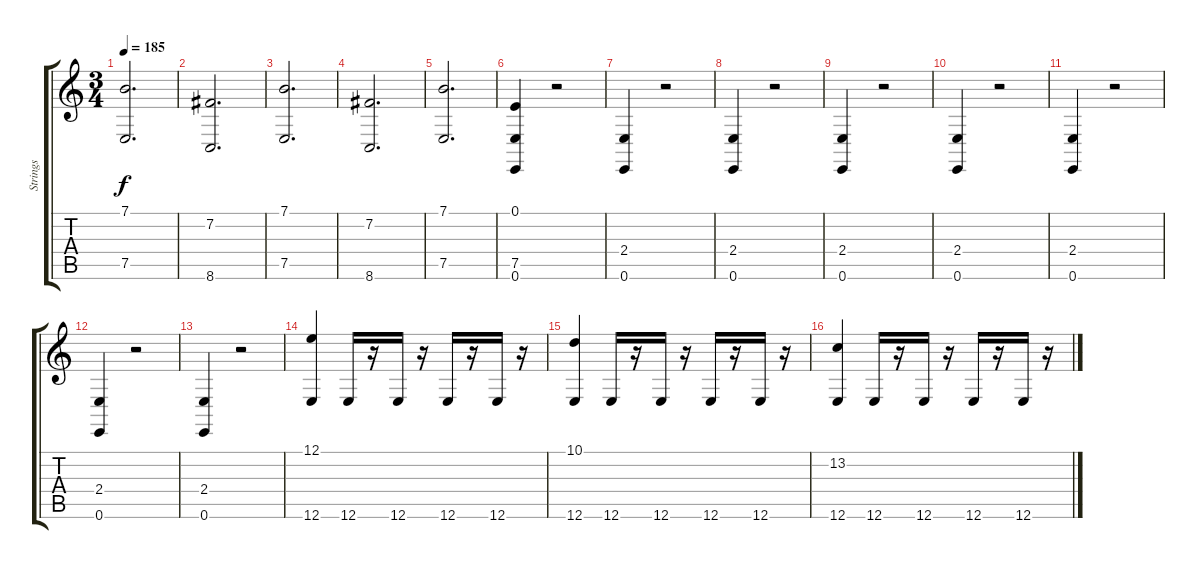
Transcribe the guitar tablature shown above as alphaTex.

\track ("Strings" "Strings") {instrument stringensemble1}
\staff {score tabs}
\tuning (E4 B3 G3 D3 A2 E2) {hide}
\ts (3 4)
\tempo 185
\clef g2
\ks c
(7.1 7.5).2{d dy f} |
(7.2 8.6).2{d} |
(7.1 7.5).2{d} |
(7.2 8.6).2{d} |
(7.1 7.5).2{d} |
(0.1 7.5 0.6).4 r.2 |
(2.4 0.6).4 r.2 |
(2.4 0.6).4 r.2 |
(2.4 0.6).4 r.2 |
(2.4 0.6).4 r.2 |
(2.4 0.6).4 r.2 |
(2.4 0.6).4 r.2 |
(2.4 0.6).4 r.2 |
(12.1 12.6).4 12.6.16 r.16 12.6.16 r.16 12.6.16 r.16 12.6.16 r.16 |
(10.1 12.6).4 12.6.16 r.16 12.6.16 r.16 12.6.16 r.16 12.6.16 r.16 |
(13.2 12.6).4 12.6.16 r.16 12.6.16 r.16 12.6.16 r.16 12.6.16 r.16
